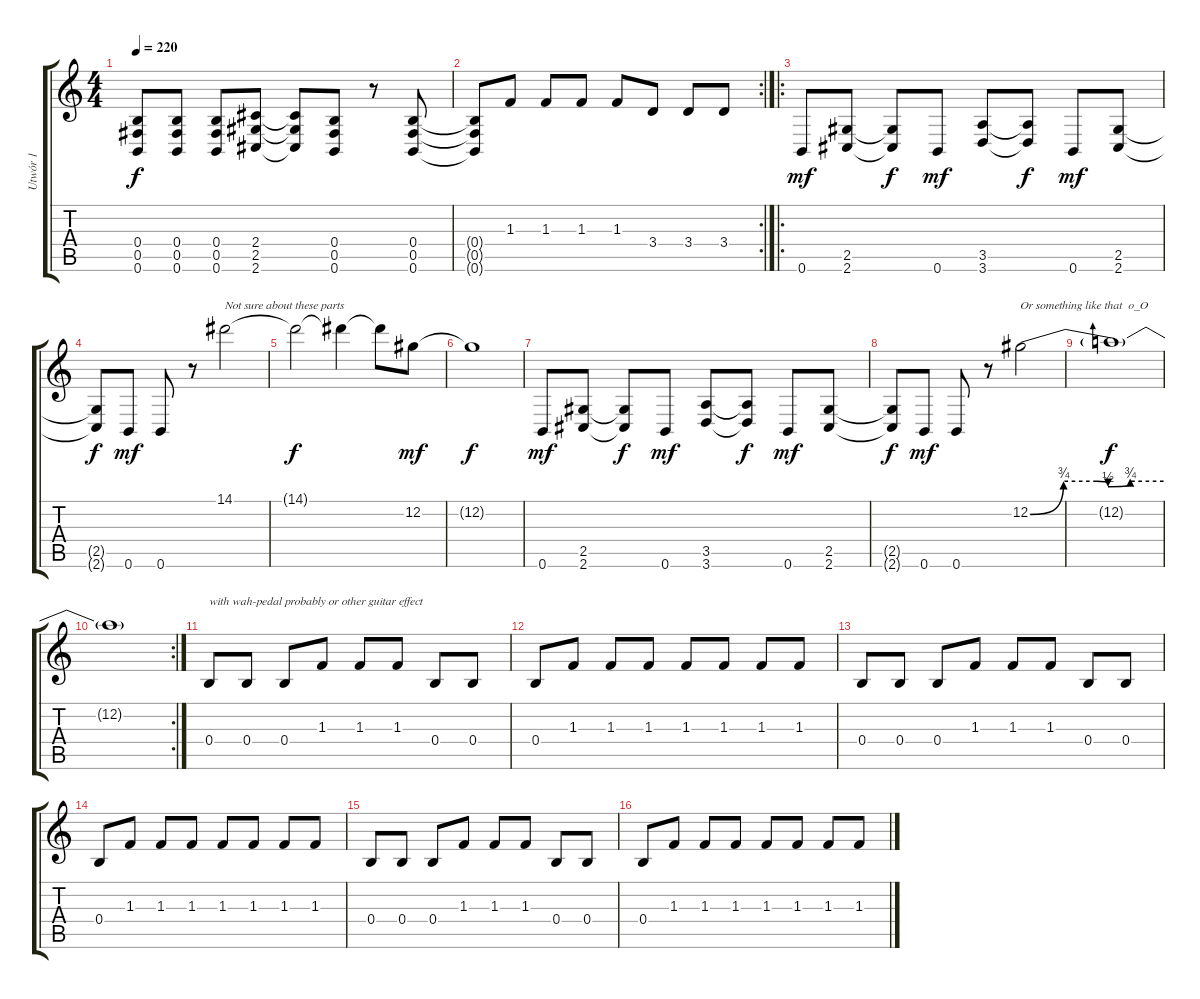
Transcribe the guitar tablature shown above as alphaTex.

\track ("Utwór 1" "Utwór 1") {instrument distortionguitar}
\staff {score tabs}
\tuning (Db4 Ab3 E3 B2 Gb2 B1) {hide}
\ts (4 4)
\tempo 220
\clef g2
\ks c
(0.4 0.5 0.6).8{dy f} (0.4 0.5 0.6).8 (0.4 0.5 0.6).8 (2.4 2.5 2.6).8 (2.4{t} 2.5{t} 2.6{t}).8 (0.4 0.5 0.6).8 r.8 (0.4 0.5 0.6).8 |
\rc 2
(0.4{t} 0.5{t} 0.6{t}).8 1.3.8 1.3.8 1.3.8 1.3.8 3.4.8 3.4.8 3.4.8 |
\ro
0.6.8{dy mf} (2.5 2.6).8 (2.5{t} 2.6{t}).8{dy f} 0.6.8{dy mf} (3.5 3.6).8 (3.5{t} 3.6{t}).8{dy f} 0.6.8{dy mf} (2.5 2.6).8 |
(2.5{t} 2.6{t}).8{dy f} 0.6.8{dy mf} 0.6.8 r.8 14.1.2{txt "Not sure about these parts"} |
14.1{t}.2{dy f} 14.1{t}.4 14.1{t}.8 12.2.8{dy mf} |
12.2{t}.1{dy f} |
0.6.8{dy mf} (2.5 2.6).8 (2.5{t} 2.6{t}).8{dy f} 0.6.8{dy mf} (3.5 3.6).8 (3.5{t} 3.6{t}).8{dy f} 0.6.8{dy mf} (2.5 2.6).8 |
(2.5{t} 2.6{t}).8{dy f} 0.6.8{dy mf} 0.6.8 r.8 12.2{be (custom 0 0 15 3 30 3 35 2 45 3 60 3)}.2{txt "Or something like that  o_O"} |
12.2{t}.1{dy f} |
\rc 2
12.2{t}.1 |
0.4.8{txt "with wah-pedal probably or other guitar effect"} 0.4.8 0.4.8 1.3.8 1.3.8 1.3.8 0.4.8 0.4.8 |
0.4.8 1.3.8 1.3.8 1.3.8 1.3.8 1.3.8 1.3.8 1.3.8 |
0.4.8 0.4.8 0.4.8 1.3.8 1.3.8 1.3.8 0.4.8 0.4.8 |
0.4.8 1.3.8 1.3.8 1.3.8 1.3.8 1.3.8 1.3.8 1.3.8 |
0.4.8 0.4.8 0.4.8 1.3.8 1.3.8 1.3.8 0.4.8 0.4.8 |
0.4.8 1.3.8 1.3.8 1.3.8 1.3.8 1.3.8 1.3.8 1.3.8
